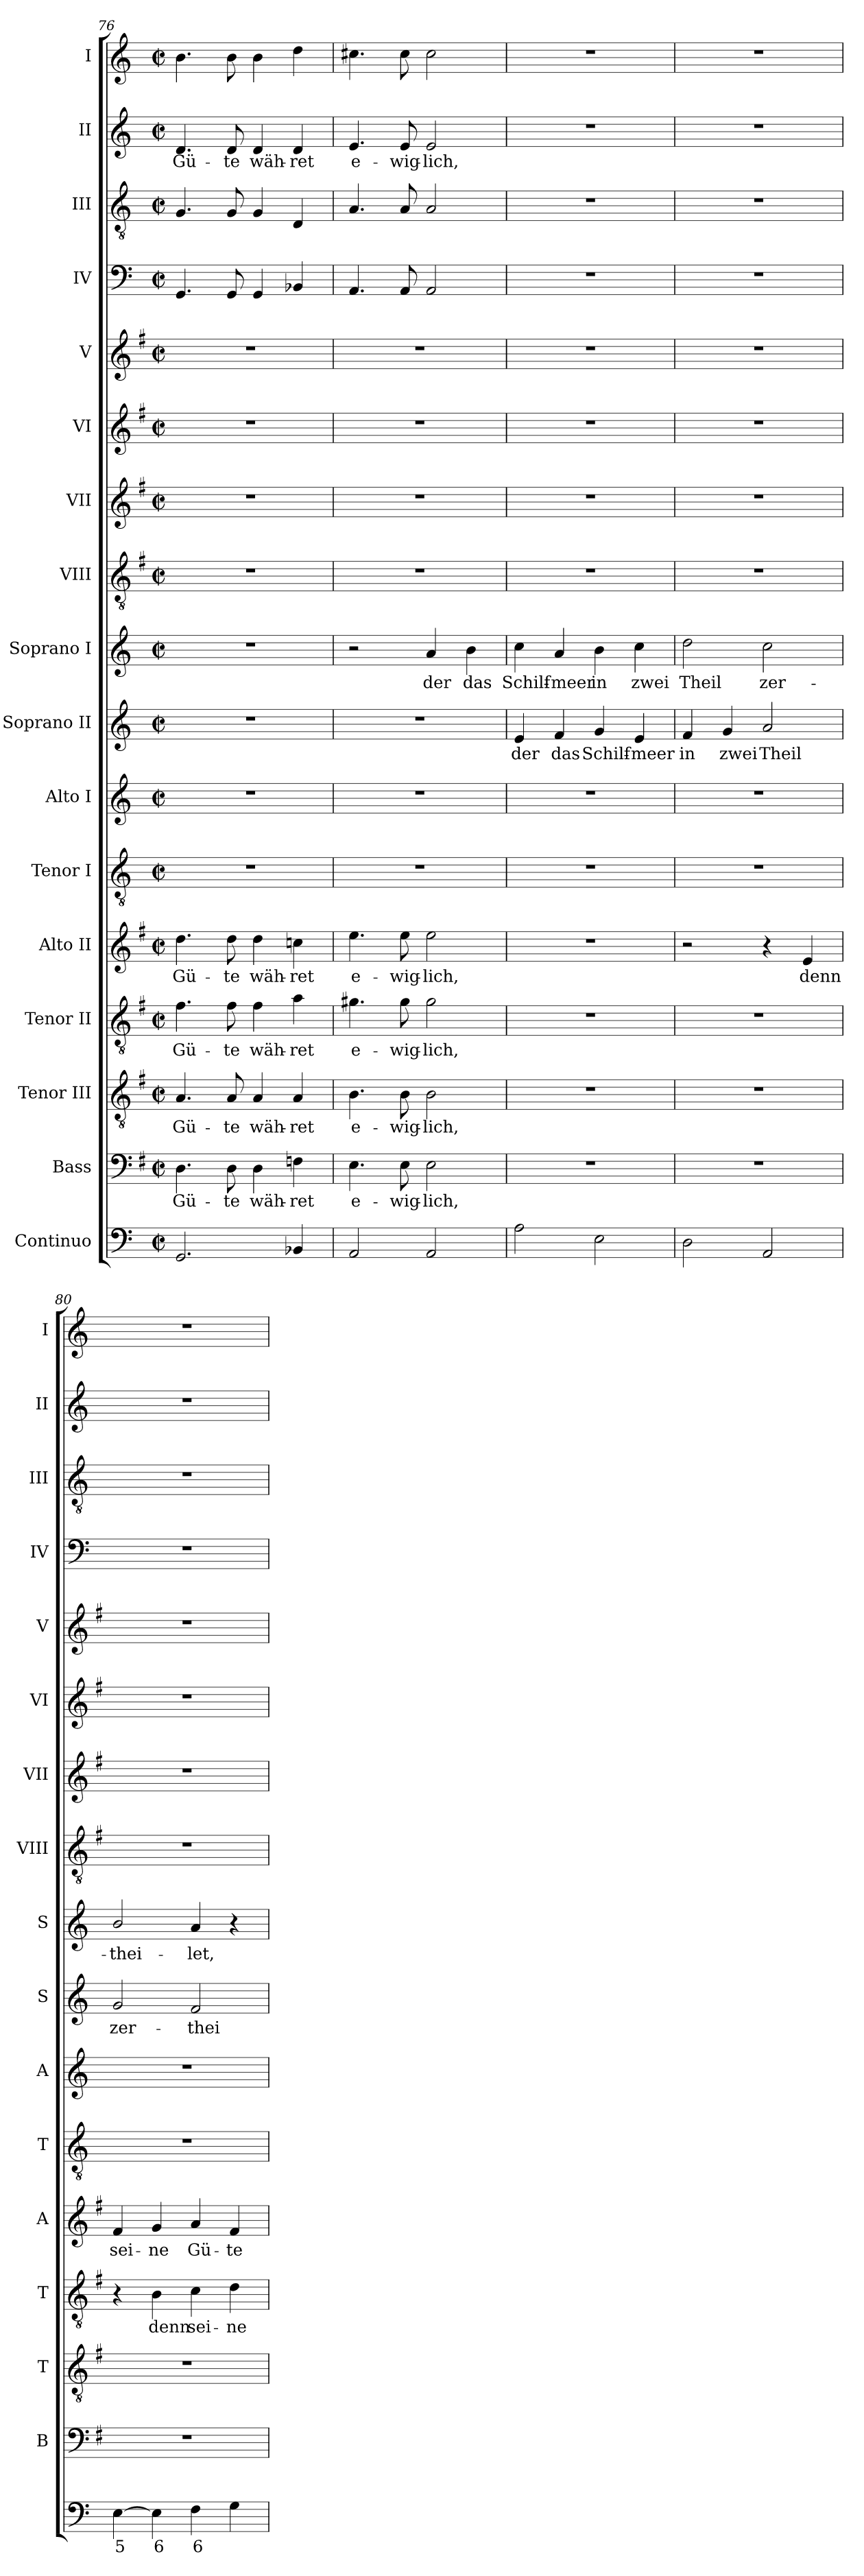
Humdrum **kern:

**kern	**text	**kern	**text	**kern	**text	**kern	**text	**kern	**text	**kern	**kern	**kern	**text	**kern	**text	**kern	**kern	**kern	**kern	**kern	**kern	**kern	**text	**kern
*part17	*part17	*part16	*part16	*part15	*part15	*part14	*part14	*part13	*part13	*part12	*part11	*part10	*part10	*part9	*part9	*part8	*part7	*part6	*part5	*part4	*part3	*part2	*part2	*part1
*staff17	*staff17	*staff16	*staff16	*staff15	*staff15	*staff14	*staff14	*staff13	*staff13	*staff12	*staff11	*staff10	*staff10	*staff9	*staff9	*staff8	*staff7	*staff6	*staff5	*staff4	*staff3	*staff2	*staff2	*staff1
*I"Continuo	*	*I"Bass	*	*I"Tenor III	*	*I"Tenor II	*	*I"Alto II	*	*I"Tenor I	*I"Alto I	*I"Soprano II	*	*I"Soprano I	*	*I"VIII	*I"VII	*I"VI	*I"V	*I"IV	*I"III	*I"II	*	*I"I
*	*	*I'B	*	*I'T	*	*I'T	*	*I'A	*	*I'T	*I'A	*I'S	*	*I'S	*	*I'VIII	*I'VII	*I'VI	*I'V	*I'IV	*I'III	*I'II	*	*I'I
*clefF4	*	*clefF4	*	*clefGv2	*	*clefGv2	*	*clefG2	*	*clefGv2	*clefG2	*clefG2	*	*clefG2	*	*clefGv2	*clefG2	*clefG2	*clefG2	*clefF4	*clefGv2	*clefG2	*	*clefG2
*	*	*ITrd4c7	*	*ITrd4c7	*	*ITrd4c7	*	*ITrd4c7	*	*	*	*	*	*	*	*ITrd4c7	*ITrd4c7	*ITrd4c7	*ITrd4c7	*	*	*	*	*
*k[]	*	*k[]	*	*k[]	*	*k[]	*	*k[]	*	*k[]	*k[]	*k[]	*	*k[]	*	*k[]	*k[]	*k[]	*k[]	*k[]	*k[]	*k[]	*	*k[]
*C:	*	*C:	*	*C:	*	*C:	*	*C:	*	*C:	*C:	*C:	*	*C:	*	*C:	*C:	*C:	*C:	*C:	*C:	*C:	*	*C:
*M2/2	*	*M2/2	*	*M2/2	*	*M2/2	*	*M2/2	*	*M2/2	*M2/2	*M2/2	*	*M2/2	*	*M2/2	*M2/2	*M2/2	*M2/2	*M2/2	*M2/2	*M2/2	*	*M2/2
*met(c|)	*	*met(c|)	*	*met(c|)	*	*met(c|)	*	*met(c|)	*	*met(c|)	*met(c|)	*met(c|)	*	*met(c|)	*	*met(c|)	*met(c|)	*met(c|)	*met(c|)	*met(c|)	*met(c|)	*met(c|)	*	*met(c|)
=76	=76	=76	=76	=76	=76	=76	=76	=76	=76	=76	=76	=76	=76	=76	=76	=76	=76	=76	=76	=76	=76	=76	=76	=76
!	!	!	!LO:LY:b	!	!LO:LY:b	!	!LO:LY:b	!	!LO:LY:b	!	!	!	!	!	!	!	!	!	!	!	!	!	!LO:LY:b	!
2.GG	.	4.GG	Gü-	4.D	Gü-	4.B	Gü-	4.g	Gü-	1r	1r	1r	.	1r	.	1r	1r	1r	1r	4.GG	4.G	4.d	Gü-	4.b
!	!	!	!LO:LY:b	!	!LO:LY:b	!	!LO:LY:b	!	!LO:LY:b	!	!	!	!	!	!	!	!	!	!	!	!	!	!LO:LY:b	!
.	.	8GG	-te	8D	-te	8B	-te	8g	-te	.	.	.	.	.	.	.	.	.	.	8GG	8G	8d	-te	8b
!	!	!	!LO:LY:b	!	!LO:LY:b	!	!LO:LY:b	!	!LO:LY:b	!	!	!	!	!	!	!	!	!	!	!	!	!	!LO:LY:b	!
.	.	4GG	wäh-	4D	wäh-	4B	wäh-	4g	wäh-	.	.	.	.	.	.	.	.	.	.	4GG	4G	4d	wäh-	4b
!	!	!	!LO:LY:b	!	!LO:LY:b	!	!LO:LY:b	!	!LO:LY:b	!	!	!	!	!	!	!	!	!	!	!	!	!	!LO:LY:b	!
4BB-X	.	4BB-X	-ret	4D	-ret	4d	-ret	4fn	-ret	.	.	.	.	.	.	.	.	.	.	4BB-X	4D	4d	-ret	4dd
=77	=77	=77	=77	=77	=77	=77	=77	=77	=77	=77	=77	=77	=77	=77	=77	=77	=77	=77	=77	=77	=77	=77	=77	=77
!	!	!	!LO:LY:b	!	!LO:LY:b	!	!LO:LY:b	!	!LO:LY:b	!	!	!	!	!	!	!	!	!	!	!	!	!	!LO:LY:b	!
2AA	.	4.AA	e-	4.E	e-	4.c#X	e-	4.a	e-	1r	1r	1r	.	2r	.	1r	1r	1r	1r	4.AA	4.A	4.e	e-	4.cc#X
!	!	!	!LO:LY:b	!	!LO:LY:b	!	!LO:LY:b	!	!LO:LY:b	!	!	!	!	!	!	!	!	!	!	!	!	!	!LO:LY:b	!
.	.	8AA	-wig-	8E	-wig-	8c#	-wig-	8a	-wig-	.	.	.	.	.	.	.	.	.	.	8AA	8A	8e	-wig-	8cc#
!	!	!	!LO:LY:b	!	!LO:LY:b	!	!LO:LY:b	!	!LO:LY:b	!	!	!	!	!	!LO:LY:b	!	!	!	!	!	!	!	!LO:LY:b	!
2AA	.	2AA	-lich,	2E	-lich,	2c#	-lich,	2a	-lich,	.	.	.	.	4a	der	.	.	.	.	2AA	2A	2e	-lich,	2cc#
!	!	!	!	!	!	!	!	!	!	!	!	!	!	!	!LO:LY:b	!	!	!	!	!	!	!	!	!
.	.	.	.	.	.	.	.	.	.	.	.	.	.	4b	das	.	.	.	.	.	.	.	.	.
=78	=78	=78	=78	=78	=78	=78	=78	=78	=78	=78	=78	=78	=78	=78	=78	=78	=78	=78	=78	=78	=78	=78	=78	=78
!	!	!	!	!	!	!	!	!	!	!	!	!	!LO:LY:b	!	!LO:LY:b	!	!	!	!	!	!	!	!	!
2A	.	1r	.	1r	.	1r	.	1r	.	1r	1r	4e	der	4cc	Schilf-	1r	1r	1r	1r	1r	1r	1r	.	1r
!	!	!	!	!	!	!	!	!	!	!	!	!	!LO:LY:b	!	!LO:LY:b	!	!	!	!	!	!	!	!	!
.	.	.	.	.	.	.	.	.	.	.	.	4f	das	4a	-meer	.	.	.	.	.	.	.	.	.
!	!	!	!	!	!	!	!	!	!	!	!	!	!LO:LY:b	!	!LO:LY:b	!	!	!	!	!	!	!	!	!
2E	.	.	.	.	.	.	.	.	.	.	.	4g	Schilf-	4b	in	.	.	.	.	.	.	.	.	.
!	!	!	!	!	!	!	!	!	!	!	!	!	!LO:LY:b	!	!LO:LY:b	!	!	!	!	!	!	!	!	!
.	.	.	.	.	.	.	.	.	.	.	.	4e	-meer	4cc	zwei	.	.	.	.	.	.	.	.	.
=79	=79	=79	=79	=79	=79	=79	=79	=79	=79	=79	=79	=79	=79	=79	=79	=79	=79	=79	=79	=79	=79	=79	=79	=79
!	!	!	!	!	!	!	!	!	!	!	!	!	!LO:LY:b	!	!LO:LY:b	!	!	!	!	!	!	!	!	!
2D	.	1r	.	1r	.	1r	.	2r	.	1r	1r	4f	in	2dd	Theil	1r	1r	1r	1r	1r	1r	1r	.	1r
!	!	!	!	!	!	!	!	!	!	!	!	!	!LO:LY:b	!	!	!	!	!	!	!	!	!	!	!
.	.	.	.	.	.	.	.	.	.	.	.	4g	zwei	.	.	.	.	.	.	.	.	.	.	.
!	!	!	!	!	!	!	!	!	!	!	!	!	!LO:LY:b	!	!LO:LY:b	!	!	!	!	!	!	!	!	!
2AA	.	.	.	.	.	.	.	4r	.	.	.	2a	Theil	2cc	zer-	.	.	.	.	.	.	.	.	.
!	!	!	!	!	!	!	!	!	!LO:LY:b	!	!	!	!	!	!	!	!	!	!	!	!	!	!	!
.	.	.	.	.	.	.	.	4A	denn	.	.	.	.	.	.	.	.	.	.	.	.	.	.	.
=80	=80	=80	=80	=80	=80	=80	=80	=80	=80	=80	=80	=80	=80	=80	=80	=80	=80	=80	=80	=80	=80	=80	=80	=80
!	!LO:LY:b	!	!	!	!	!	!	!	!LO:LY:b	!	!	!	!LO:LY:b	!	!LO:LY:b	!	!	!	!	!	!	!	!	!
[4E	5	1r	.	1r	.	4r	.	4B	sei-	1r	1r	2g	zer-	2b/	-thei-	1r	1r	1r	1r	1r	1r	1r	.	1r
!	!LO:LY:b	!	!	!	!	!	!LO:LY:b	!	!LO:LY:b	!	!	!	!	!	!	!	!	!	!	!	!	!	!	!
4E]	6	.	.	.	.	4E	denn	4c	-ne	.	.	.	.	.	.	.	.	.	.	.	.	.	.	.
!	!LO:LY:b	!	!	!	!	!	!LO:LY:b	!	!LO:LY:b	!	!	!	!LO:LY:b	!	!LO:LY:b	!	!	!	!	!	!	!	!	!
4F	6	.	.	.	.	4F	sei-	4d	Gü-	.	.	2f	-thei-	4a	-let,	.	.	.	.	.	.	.	.	.
!	!	!	!	!	!	!	!LO:LY:b	!	!LO:LY:b	!	!	!	!	!	!	!	!	!	!	!	!	!	!	!
4G	.	.	.	.	.	4G	-ne	4B	-te	.	.	.	.	4r	.	.	.	.	.	.	.	.	.	.
=	=	=	=	=	=	=	=	=	=	=	=	=	=	=	=	=	=	=	=	=	=	=	=	=
*-	*-	*-	*-	*-	*-	*-	*-	*-	*-	*-	*-	*-	*-	*-	*-	*-	*-	*-	*-	*-	*-	*-	*-	*-
